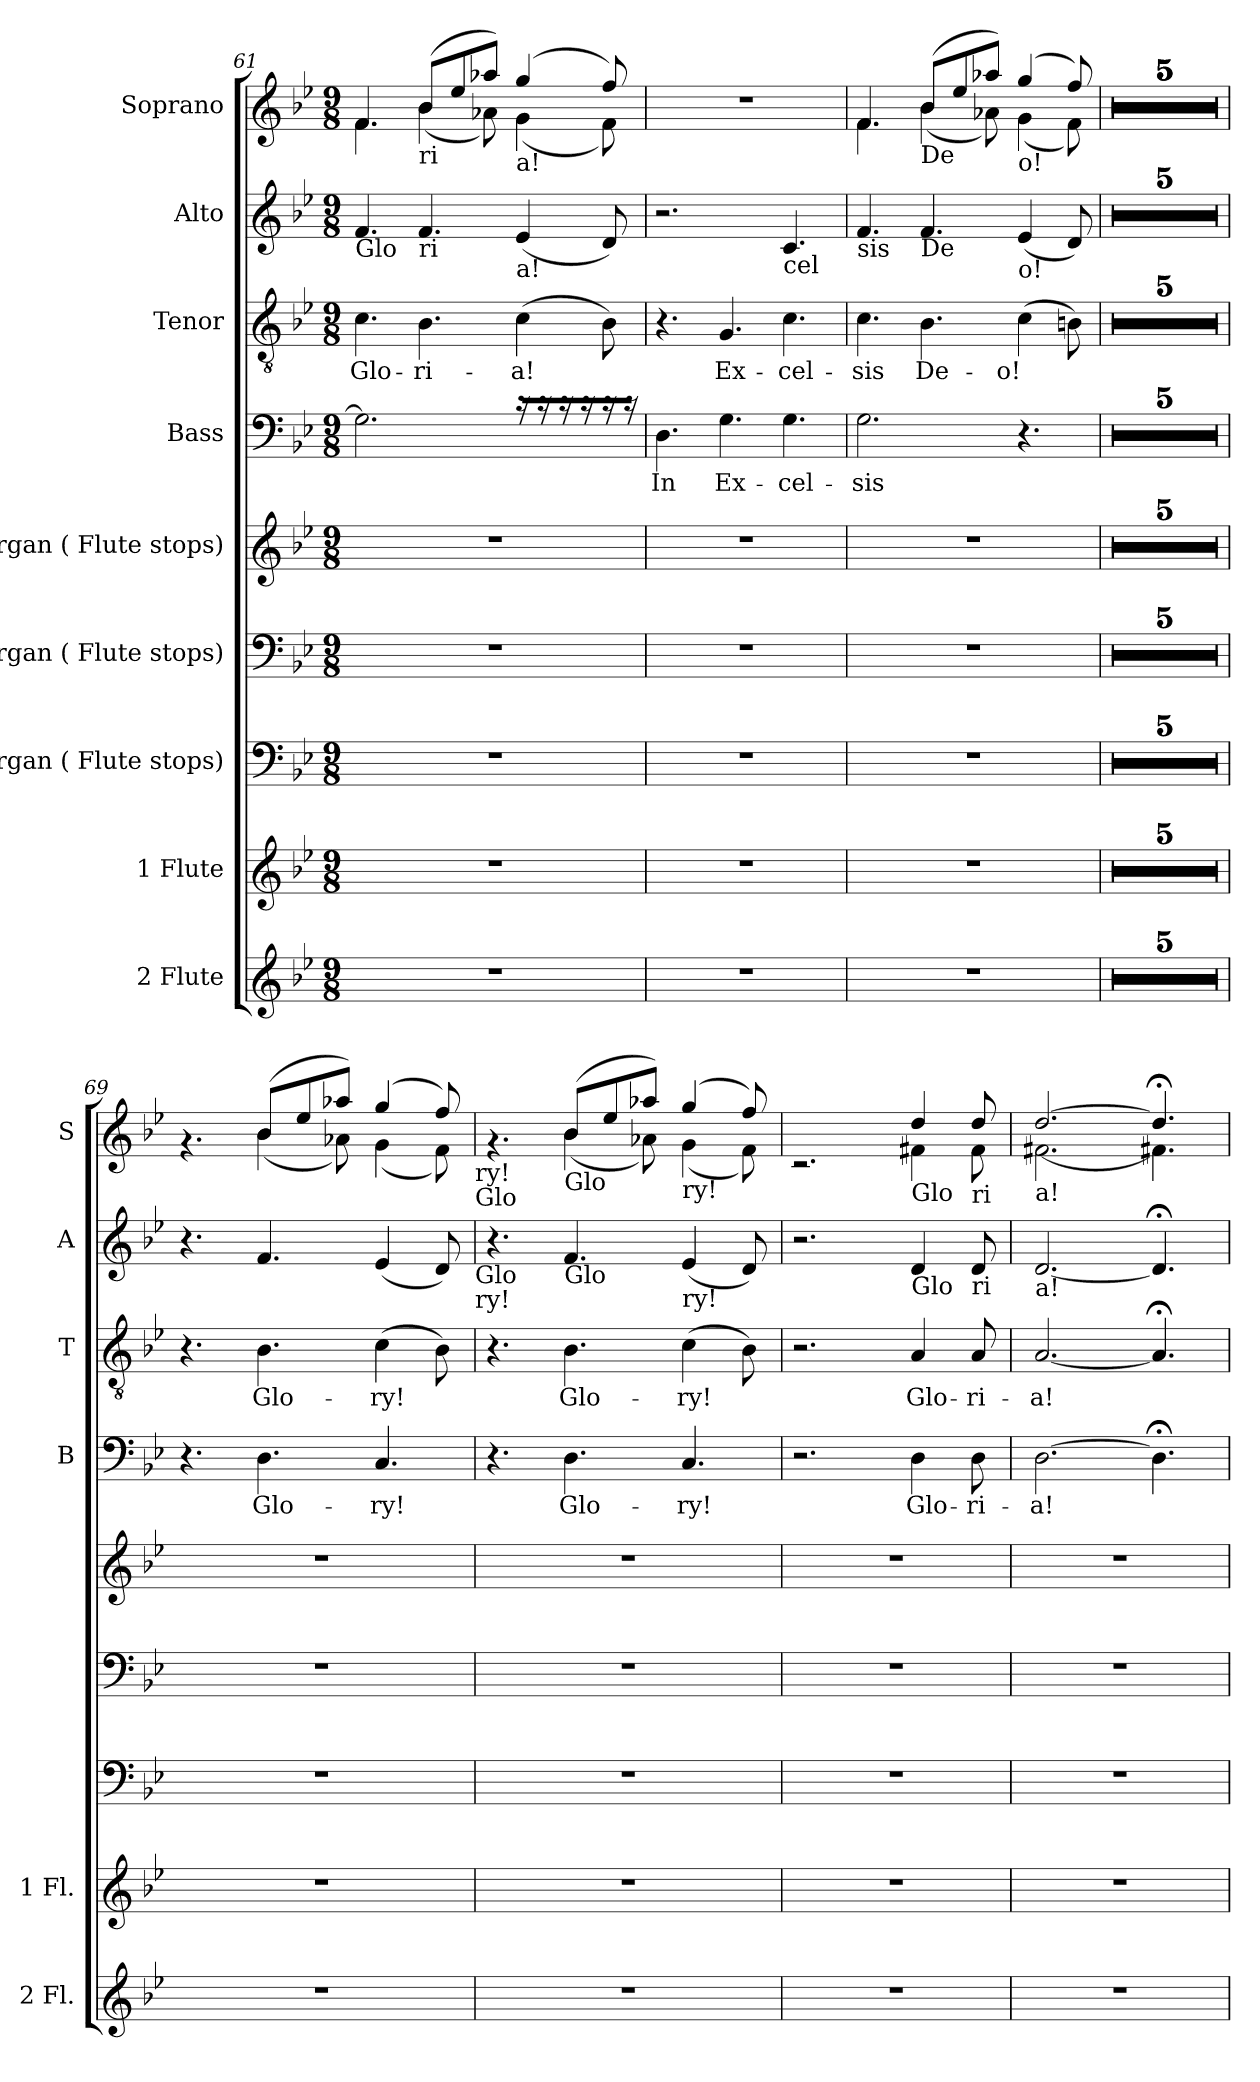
**kern	**kern	**kern	**kern	**kern	**kern	**text	**kern	**text	**kern	**kern
*part9	*part8	*part7	*part6	*part5	*part4	*part4	*part3	*part3	*part2	*part1
*staff9	*staff8	*staff7	*staff6	*staff5	*staff4	*staff4	*staff3	*staff3	*staff2	*staff1
*I"2 Flute	*I"1 Flute	*I"Organ ( Flute stops)	*I"Organ ( Flute stops)	*I"Organ ( Flute stops)	*I"Bass	*	*I"Tenor	*	*I"Alto	*I"Soprano
*I'2 Fl.	*I'1 Fl.	*	*	*	*I'B	*	*I'T	*	*I'A	*I'S
*clefG2	*clefG2	*clefF4	*clefF4	*clefG2	*clefF4	*	*clefGv2	*	*clefG2	*clefG2
*	*	*	*	*	*	*	*ITrd-2c-3	*	*	*
*k[b-e-]	*k[b-e-]	*k[b-e-]	*k[b-e-]	*k[b-e-]	*k[b-e-]	*	*k[b-e-a-d-g-]	*	*k[b-e-]	*k[b-e-]
*B-:	*B-:	*B-:	*B-:	*B-:	*B-:	*	*D-:	*	*B-:	*B-:
*M9/8	*M9/8	*M9/8	*M9/8	*M9/8	*M9/8	*	*M9/8	*	*M9/8	*M9/8
=61	=61	=61	=61	=61	=61	=61	=61	=61	=61	=61
!	!	!	!	!	!	!	!	!	!	!LO:TX:b:t=Glo
!	!	!	!	!	!	!	!	!	!LO:TX:b:t=Glo	!
!	!	!	!	!	!	!	!	!LO:LY:b	!	!
*	*	*	*	*	*	*	*	*	*	*^
8%9r	8%9r	8%9r	8%9r	8%9r	2.G\]	.	4.e-\	Glo-	4.f/	4.f/	4.f\
!	!	!	!	!	!	!	!	!	!	!LO:TX:b:t=ri	!
!	!	!	!	!	!	!	!	!	!LO:TX:b:t=ri	!	!
!	!	!	!	!	!	!	!	!LO:LY:b	!	!	!
.	.	.	.	.	.	.	4.d-\	-ri-	4.f/	(>8b-/L	(<4b-\
.	.	.	.	.	.	.	.	.	.	8ee-/	.
.	.	.	.	.	.	.	.	.	.	8aa-X/J)	8a-X\)
!	!	!	!	!	!	!	!	!	!	!LO:TX:b:t=a!	!
!	!	!	!	!	!	!	!	!	!LO:TX:b:t=a!	!	!
!	!	!	!	!	!	!	!	!LO:LY:b	!	!	!
*	*	*	*	*	*tremolo	*	*	*	*	*	*
.	.	.	.	.	16rLL	.	(>4e-\	-a!	(<4e-/	(4gg/	(<4g\
.	.	.	.	.	16r	.	.	.	.	.	.
.	.	.	.	.	16r	.	.	.	.	.	.
.	.	.	.	.	16r	.	.	.	.	.	.
.	.	.	.	.	16r	.	8d-\)	.	8d/)	8ff/)	8f\)
.	.	.	.	.	16rJJ	.	.	.	.	.	.
*	*	*	*	*	*Xtremolo	*	*	*	*	*	*
!!LO:LB:g=z
=62	=62	=62	=62	=62	=62	=62	=62	=62	=62	=62	=62
!	!	!	!	!	!	!LO:LY:b	!	!	!	!LO:N:vis=1	!
*	*	*	*	*	*	*	*	*	*	*v	*v
8%9r	8%9r	8%9r	8%9r	8%9r	4.D\	In	4.r	.	2.r	8%9r
!	!	!	!	!	!	!LO:LY:b	!	!LO:LY:b	!	!
.	.	.	.	.	4.G\	Ex-	4.B-/	Ex-	.	.
!	!	!	!	!	!	!	!	!	!LO:TX:b:t=cel	!
!	!	!	!	!	!	!LO:LY:b	!	!LO:LY:b	!	!
.	.	.	.	.	4.G\	-cel-	4.e-\	-cel-	4.c/	.
=63	=63	=63	=63	=63	=63	=63	=63	=63	=63	=63
!	!	!	!	!	!	!	!	!	!	!LO:TX:b:t=sis
!	!	!	!	!	!	!	!	!	!LO:TX:b:t=sis	!
!	!	!	!	!	!	!LO:LY:b	!	!LO:LY:b	!	!
*	*	*	*	*	*	*	*	*	*	*^
8%9r	8%9r	8%9r	8%9r	8%9r	2.G\	-sis	4.e-\	-sis	4.f/	4.f/	4.f\
!	!	!	!	!	!	!	!	!	!	!LO:TX:b:t=De	!
!	!	!	!	!	!	!	!	!	!LO:TX:b:t=De	!	!
!	!	!	!	!	!	!	!	!LO:LY:b	!	!	!
.	.	.	.	.	.	.	4.d-\	De-	4.f/	(>8b-/L	(<4b-\
.	.	.	.	.	.	.	.	.	.	8ee-/	.
.	.	.	.	.	.	.	.	.	.	8aa-X/J)	8a-X\)
!	!	!	!	!	!	!	!	!	!	!LO:TX:b:t=o!	!
!	!	!	!	!	!	!	!	!	!LO:TX:b:t=o!	!	!
!	!	!	!	!	!	!	!	!LO:LY:b	!	!	!
.	.	.	.	.	4.r	.	(>4e-\	-o!	(<4e-/	(4gg/	(<4g\
.	.	.	.	.	.	.	8dn\)	.	8d/)	8ff/)	8f\)
=64	=64	=64	=64	=64	=64	=64	=64	=64	=64	=64	=64
!	!	!	!	!	!LO:N:vis=1	!	!LO:N:vis=1	!	!LO:N:vis=1	!LO:N:vis=1	!
*	*	*	*	*	*	*	*	*	*	*v	*v
8%9r	8%9r	8%9r	8%9r	8%9r	8%9r	.	8%9r	.	8%9r	8%9r
=65	=65	=65	=65	=65	=65	=65	=65	=65	=65	=65
!	!	!	!	!	!LO:N:vis=1	!	!LO:N:vis=1	!	!LO:N:vis=1	!LO:N:vis=1
8%9r	8%9r	8%9r	8%9r	8%9r	8%9r	.	8%9r	.	8%9r	8%9r
=66	=66	=66	=66	=66	=66	=66	=66	=66	=66	=66
!	!	!	!	!	!LO:N:vis=1	!	!LO:N:vis=1	!	!LO:N:vis=1	!LO:N:vis=1
8%9r	8%9r	8%9r	8%9r	8%9r	8%9r	.	8%9r	.	8%9r	8%9r
!!LO:PB:g=z
=67	=67	=67	=67	=67	=67	=67	=67	=67	=67	=67
!	!	!	!	!	!LO:N:vis=1	!	!LO:N:vis=1	!	!LO:N:vis=1	!LO:N:vis=1
8%9r	8%9r	8%9r	8%9r	8%9r	8%9r	.	8%9r	.	8%9r	8%9r
=68	=68	=68	=68	=68	=68	=68	=68	=68	=68	=68
!	!	!	!	!	!LO:N:vis=1	!	!LO:N:vis=1	!	!LO:N:vis=1	!LO:N:vis=1
8%9r	8%9r	8%9r	8%9r	8%9r	8%9r	.	8%9r	.	8%9r	8%9r
=69	=69	=69	=69	=69	=69	=69	=69	=69	=69	=69
*	*	*	*	*	*	*	*	*	*	*^
8%9r	8%9r	8%9r	8%9r	8%9r	4.r	.	4.r	.	4.r	4.ra	4.ryy
!	!	!	!	!	!	!LO:LY:b	!	!LO:LY:b	!	!	!
.	.	.	.	.	4.D\	Glo-	4.d-\	Glo-	4.f/	(>8b-/L	(<4b-\
.	.	.	.	.	.	.	.	.	.	8ee-/	.
.	.	.	.	.	.	.	.	.	.	8aa-X/J)	8a-X\)
!	!	!	!	!	!	!LO:LY:b	!	!LO:LY:b	!	!	!
.	.	.	.	.	4.C/	-ry!	(>4e-\	-ry!	(<4e-/	(4gg/	(<4g\
.	.	.	.	.	.	.	8d-\)	.	8d/)	8ff/)	8f\)
!	!	!	!	!	!	!	!	!	!	!	!LO:TX:b:t=ry!
!	!	!	!	!	!	!	!	!	!	!	!LO:TX:b:t=Glo
!	!	!	!	!	!	!	!	!	!LO:TX:b:t=Glo	!	!
!	!	!	!	!	!	!	!	!	!LO:TX:b:t=ry!	!	!
!!LO:LB:g=z	!!
=70	=70	=70	=70	=70	=70	=70	=70	=70	=70	=70	=70
8%9r	8%9r	8%9r	8%9r	8%9r	4.r	.	4.r	.	4.r	4.ra	4.ryy
!	!	!	!	!	!	!	!	!	!	!LO:TX:b:t=Glo	!
!	!	!	!	!	!	!	!	!	!LO:TX:b:t=Glo	!	!
!	!	!	!	!	!	!LO:LY:b	!	!LO:LY:b	!	!	!
.	.	.	.	.	4.D\	Glo-	4.d-\	Glo-	4.f/	(>8b-/L	(<4b-\
.	.	.	.	.	.	.	.	.	.	8ee-/	.
.	.	.	.	.	.	.	.	.	.	8aa-X/J)	8a-X\)
!	!	!	!	!	!	!	!	!	!	!LO:TX:b:t=ry!	!
!	!	!	!	!	!	!	!	!	!LO:TX:b:t=ry!	!	!
!	!	!	!	!	!	!LO:LY:b	!	!LO:LY:b	!	!	!
.	.	.	.	.	4.C/	-ry!	(>4e-\	-ry!	(<4e-/	(4gg/	(<4g\
.	.	.	.	.	.	.	8d-\)	.	8d/)	8ff/)	8f\)
=71	=71	=71	=71	=71	=71	=71	=71	=71	=71	=71	=71
8%9r	8%9r	8%9r	8%9r	8%9r	2.r	.	2.r	.	2.r	2.ryy	2.rc
!	!	!	!	!	!	!	!	!	!	!LO:TX:b:t=Glo	!
!	!	!	!	!	!	!	!	!	!LO:TX:b:t=Glo	!	!
!	!	!	!	!	!	!LO:LY:b:rj	!	!LO:LY:b:rj	!	!	!
.	.	.	.	.	4D\	Glo-	4c/	Glo-	4d/	4f#X\	4dd/
!	!	!	!	!	!	!	!	!	!	!LO:TX:b:t=ri	!
!	!	!	!	!	!	!	!	!	!LO:TX:b:t=ri	!	!
!	!	!	!	!	!	!LO:LY:b	!	!LO:LY:b	!	!	!
.	.	.	.	.	8D\	-ri-	8c/	-ri-	8d/	8f#\	8dd/
=72	=72	=72	=72	=72	=72	=72	=72	=72	=72	=72	=72
!	!	!	!	!	!	!	!	!	!	!LO:TX:b:t=a!	!
!	!	!	!	!	!	!	!	!	!LO:TX:b:t=a!	!	!
!	!	!	!	!	!	!LO:LY:b	!	!LO:LY:b	!	!	!
8%9r	8%9r	8%9r	8%9r	8%9r	[>2.D\	-a!	[<2.c/	-a!	[<2.d/	[>2.dd/	[<2.f#X\
.	.	.	.	.	4.D;<\]	.	4.c;/]	.	4.d;/]	4.dd;<;</]	4.f#X\]
*	*	*	*	*	*	*	*	*	*	*v	*v
=!	=!	=!	=!	=!	=!	=!	=!	=!	=!	=!
*-	*-	*-	*-	*-	*-	*-	*-	*-	*-	*-
